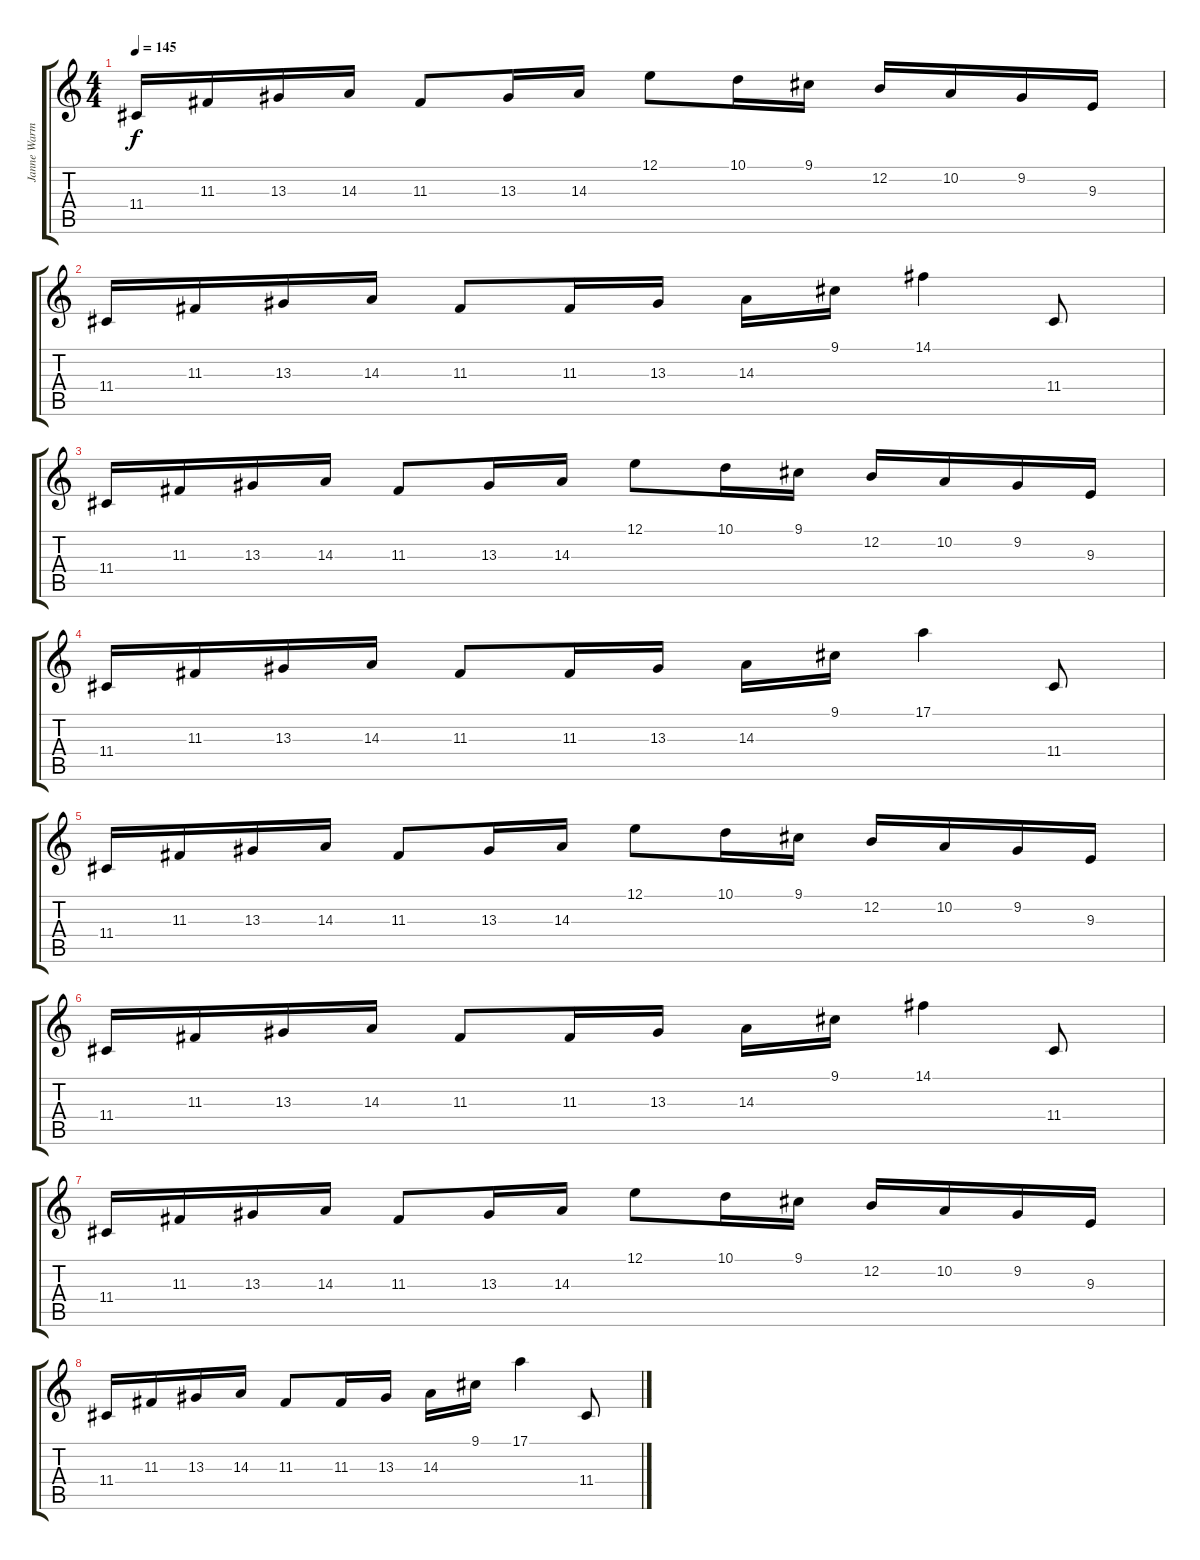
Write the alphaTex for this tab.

\track ("Janne Warman" "Janne Warm") {instrument fx5brightness}
\staff {score tabs}
\tuning (E4 B3 G3 D3 A2 E2) {hide}
\ts (4 4)
\tempo 145
\clef g2
\ks c
11.4.16{dy f} 11.3.16 13.3.16 14.3.16 11.3.8 13.3.16 14.3.16 12.1.8 10.1.16 9.1.16 12.2.16 10.2.16 9.2.16 9.3.16 |
11.4.16 11.3.16 13.3.16 14.3.16 11.3.8 11.3.16 13.3.16 14.3.16 9.1.16 14.1.4 11.4.8 |
11.4.16 11.3.16 13.3.16 14.3.16 11.3.8 13.3.16 14.3.16 12.1.8 10.1.16 9.1.16 12.2.16 10.2.16 9.2.16 9.3.16 |
11.4.16 11.3.16 13.3.16 14.3.16 11.3.8 11.3.16 13.3.16 14.3.16 9.1.16 17.1.4 11.4.8 |
11.4.16 11.3.16 13.3.16 14.3.16 11.3.8 13.3.16 14.3.16 12.1.8 10.1.16 9.1.16 12.2.16 10.2.16 9.2.16 9.3.16 |
11.4.16 11.3.16 13.3.16 14.3.16 11.3.8 11.3.16 13.3.16 14.3.16 9.1.16 14.1.4 11.4.8 |
11.4.16 11.3.16 13.3.16 14.3.16 11.3.8 13.3.16 14.3.16 12.1.8 10.1.16 9.1.16 12.2.16 10.2.16 9.2.16 9.3.16 |
11.4.16 11.3.16 13.3.16 14.3.16 11.3.8 11.3.16 13.3.16 14.3.16 9.1.16 17.1.4 11.4.8
